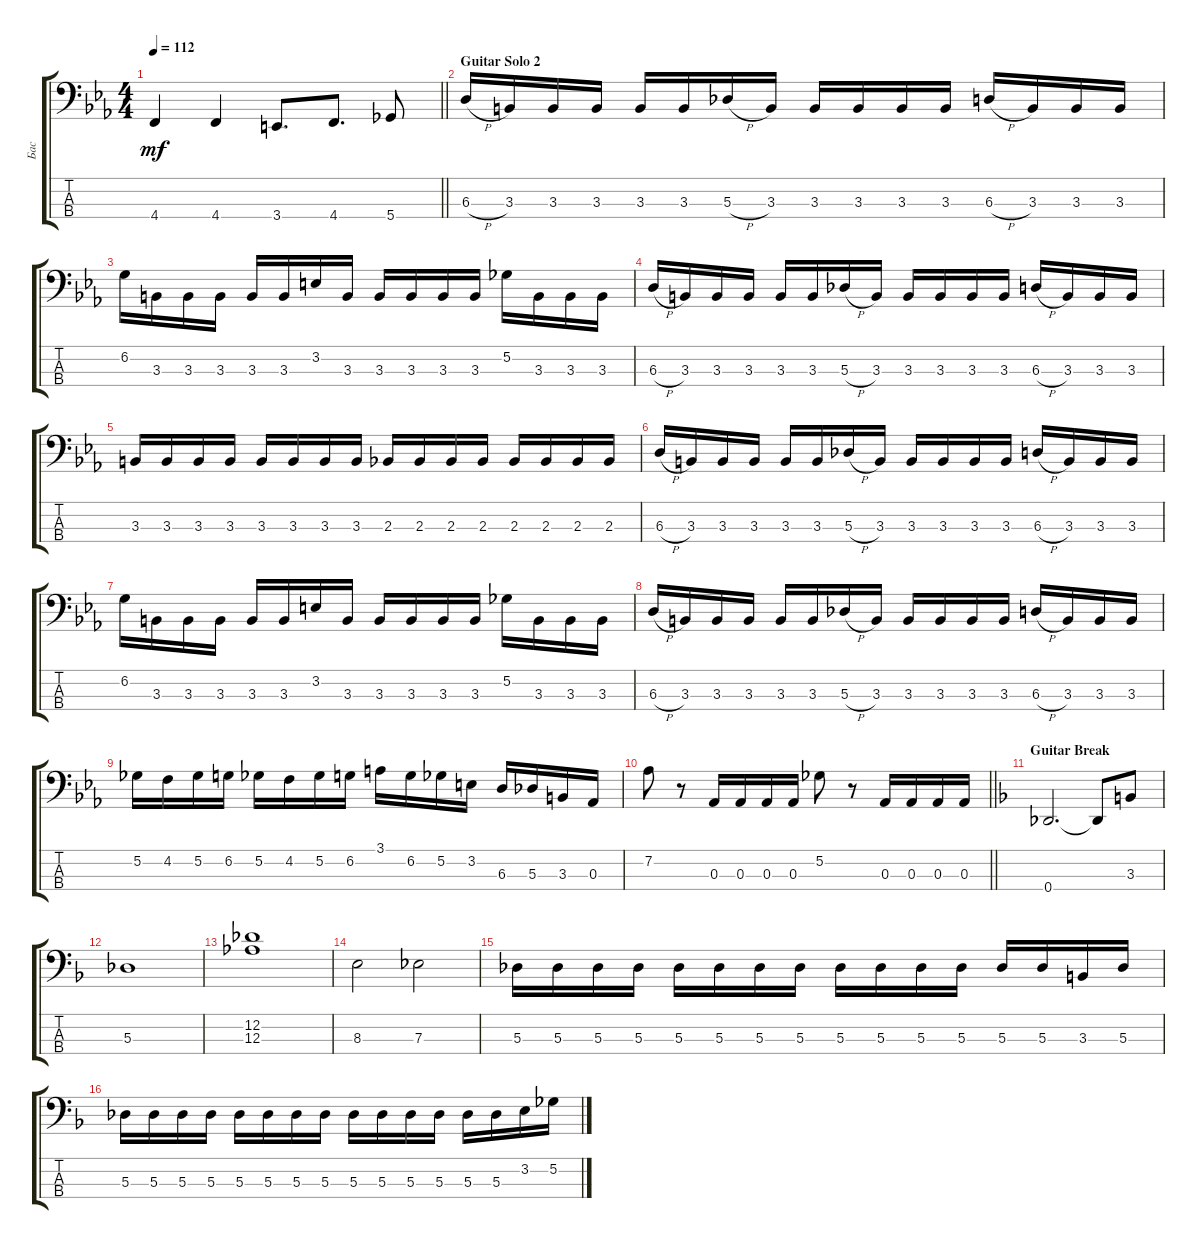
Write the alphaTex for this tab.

\track ("Бас" "Бас") {instrument electricbassfinger}
\staff {score tabs}
\tuning (Gb2 Db2 Ab1 Db1) {hide}
\ts (4 4)
\tempo 112
\clef f4
\barLineRight lightlight
\ks cminor
4.4.4{dy mf} 4.4.4 3.4.8{d} 4.4.8{d} 5.4.8 |
\section ("" "Guitar Solo 2")
6.3{h}.16 3.3.16 3.3.16 3.3.16 3.3.16 3.3.16 5.3{h}.16 3.3.16 3.3.16 3.3.16 3.3.16 3.3.16 6.3{h}.16 3.3.16 3.3.16 3.3.16 |
6.2.16 3.3.16 3.3.16 3.3.16 3.3.16 3.3.16 3.2.16 3.3.16 3.3.16 3.3.16 3.3.16 3.3.16 5.2.16 3.3.16 3.3.16 3.3.16 |
6.3{h}.16 3.3.16 3.3.16 3.3.16 3.3.16 3.3.16 5.3{h}.16 3.3.16 3.3.16 3.3.16 3.3.16 3.3.16 6.3{h}.16 3.3.16 3.3.16 3.3.16 |
3.3.16 3.3.16 3.3.16 3.3.16 3.3.16 3.3.16 3.3.16 3.3.16 2.3.16 2.3.16 2.3.16 2.3.16 2.3.16 2.3.16 2.3.16 2.3.16 |
6.3{h}.16 3.3.16 3.3.16 3.3.16 3.3.16 3.3.16 5.3{h}.16 3.3.16 3.3.16 3.3.16 3.3.16 3.3.16 6.3{h}.16 3.3.16 3.3.16 3.3.16 |
6.2.16 3.3.16 3.3.16 3.3.16 3.3.16 3.3.16 3.2.16 3.3.16 3.3.16 3.3.16 3.3.16 3.3.16 5.2.16 3.3.16 3.3.16 3.3.16 |
6.3{h}.16 3.3.16 3.3.16 3.3.16 3.3.16 3.3.16 5.3{h}.16 3.3.16 3.3.16 3.3.16 3.3.16 3.3.16 6.3{h}.16 3.3.16 3.3.16 3.3.16 |
5.2.16 4.2.16 5.2.16 6.2.16 5.2.16 4.2.16 5.2.16 6.2.16 3.1.16 6.2.16 5.2.16 3.2.16 6.3.16 5.3.16 3.3.16 0.3.16 |
\barLineRight lightlight
7.2.8 r.8 0.3.16 0.3.16 0.3.16 0.3.16 5.2.8 r.8 0.3.16 0.3.16 0.3.16 0.3.16 |
\section ("" "Guitar Break")
\ks dminor
0.4.2{d} 0.4{t}.8 3.3.8 |
5.3.1 |
(12.2 12.3).1 |
8.3.2 7.3.2 |
5.3.16 5.3.16 5.3.16 5.3.16 5.3.16 5.3.16 5.3.16 5.3.16 5.3.16 5.3.16 5.3.16 5.3.16 5.3.16 5.3.16 3.3.16 5.3.16 |
5.3.16 5.3.16 5.3.16 5.3.16 5.3.16 5.3.16 5.3.16 5.3.16 5.3.16 5.3.16 5.3.16 5.3.16 5.3.16 5.3.16 3.2.16 5.2.16
